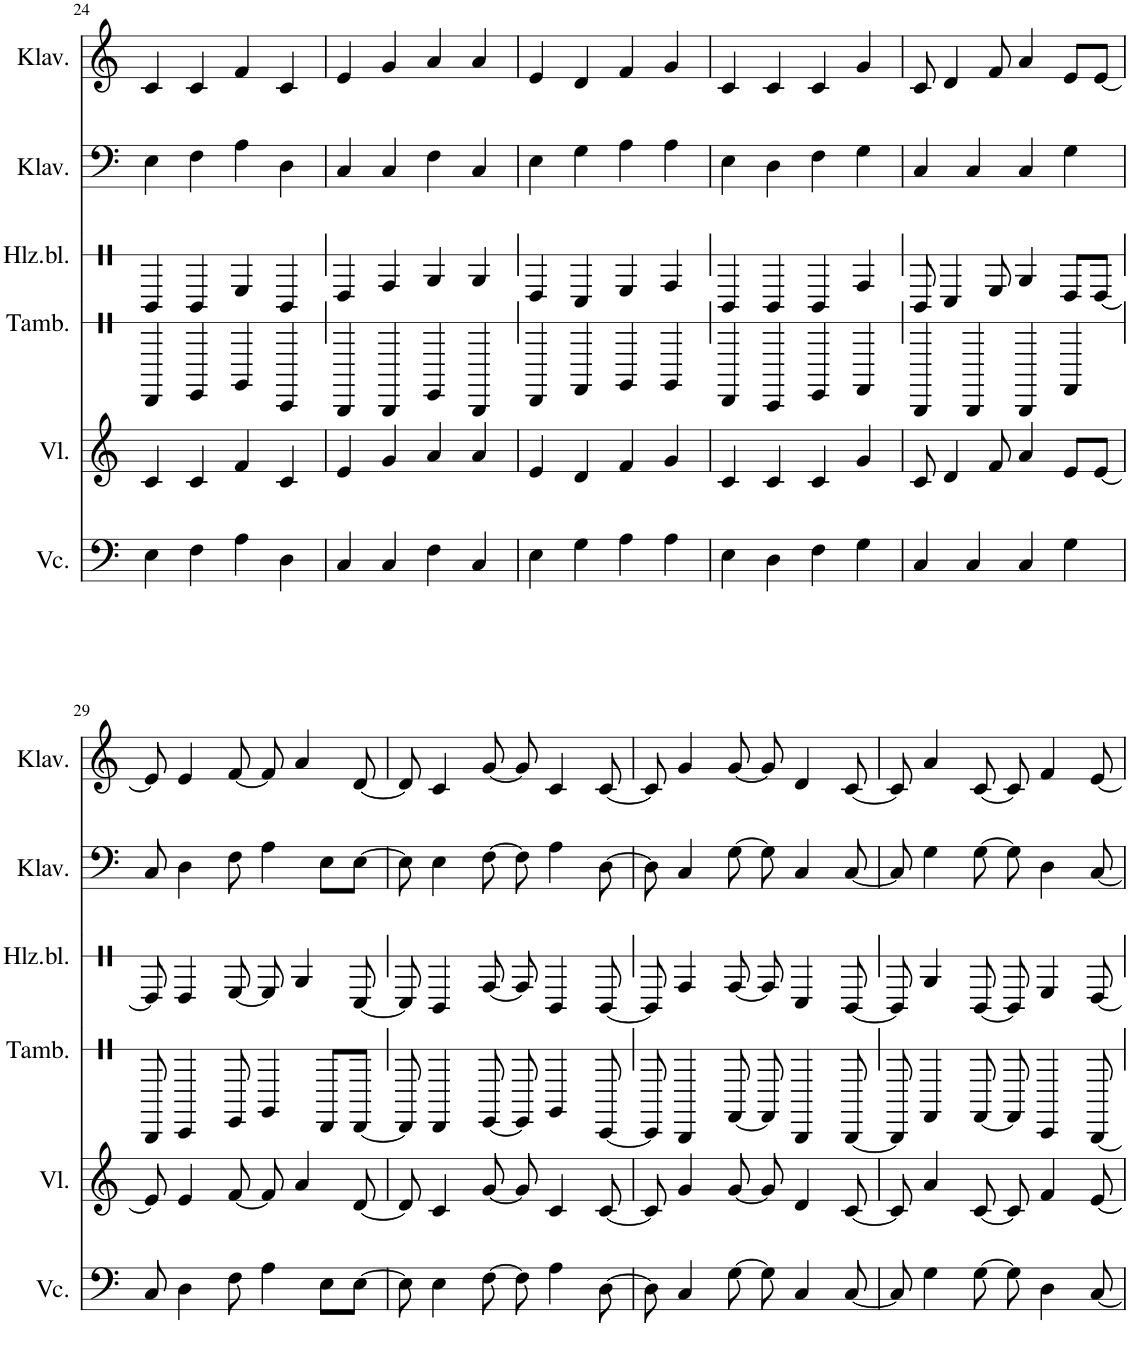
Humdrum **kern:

**kern	**kern	**kern	**kern	**kern	**kern
*part6	*part5	*part4	*part3	*part2	*part1
*staff6	*staff5	*staff4	*staff3	*staff2	*staff1
*I"Violoncello	*I"Violine	*I"Tamburin	*I"Holzblöcke	*I"Klavier	*I"Klavier
*I'Vc.	*I'Vl.	*I'Tamb.	*I'Hlz.bl.	*I'Klav.	*I'Klav.
!!LO:PB:g=z
*clefF4	*clefG2	*clefX	*clefX	*clefF4	*clefG2
*k[]	*k[]	*k[]	*k[]	*k[]	*k[]
*M4/4	*M4/4	*M4/4	*M4/4	*M4/4	*M4/4
=24	=24	=24	=24	=24	=24
4E\	4c/	4E/	4c/	4E\	4c/
4F\	4c/	4F/	4c/	4F\	4c/
4A\	4f/	4A/	4f/	4A\	4f/
4D\	4c/	4D/	4c/	4D\	4c/
=25	=25	=25	=25	=25	=25
4C/	4e/	4C/	4e/	4C/	4e/
4C/	4g/	4C/	4g/	4C/	4g/
4F\	4a/	4F/	4a/	4F\	4a/
4C/	4a/	4C/	4a/	4C/	4a/
=26	=26	=26	=26	=26	=26
4E\	4e/	4E/	4e/	4E\	4e/
4G\	4d/	4G/	4d/	4G\	4d/
4A\	4f/	4A/	4f/	4A\	4f/
4A\	4g/	4A/	4g/	4A\	4g/
=27	=27	=27	=27	=27	=27
4E\	4c/	4E/	4c/	4E\	4c/
4D\	4c/	4D/	4c/	4D\	4c/
4F\	4c/	4F/	4c/	4F\	4c/
4G\	4g/	4G/	4g/	4G\	4g/
=28	=28	=28	=28	=28	=28
4C/	8c/	4C/	8c/	4C/	8c/
.	4d/	.	4d/	.	4d/
4C/	.	4C/	.	4C/	.
.	8f/	.	8f/	.	8f/
4C/	4a/	4C/	4a/	4C/	4a/
4G\	8e/L	4G/	8e/L	4G\	8e/L
.	[8e/J	.	[8e/J	.	[8e/J
!!LO:LB:g=z
=29	=29	=29	=29	=29	=29
8C/	8e/]	8C/	8e/]	8C/	8e/]
4D\	4e/	4D/	4e/	4D\	4e/
8F\	[8f/	8F/	[8f/	8F\	[8f/
4A\	8f/]	4A/	8f/]	4A\	8f/]
.	4a/	.	4a/	.	4a/
8E\L	.	8E/L	.	8E\L	.
[8E\J	[8d/	[8E/J	[8d/	[8E\J	[8d/
=30	=30	=30	=30	=30	=30
8E\]	8d/]	8E/]	8d/]	8E\]	8d/]
4E\	4c/	4E/	4c/	4E\	4c/
[8F\	[8g/	[8F/	[8g/	[8F\	[8g/
8F\]	8g/]	8F/]	8g/]	8F\]	8g/]
4A\	4c/	4A/	4c/	4A\	4c/
[8D\	[8c/	[8D/	[8c/	[8D\	[8c/
=31	=31	=31	=31	=31	=31
8D\]	8c/]	8D/]	8c/]	8D\]	8c/]
4C/	4g/	4C/	4g/	4C/	4g/
[8G\	[8g/	[8G/	[8g/	[8G\	[8g/
8G\]	8g/]	8G/]	8g/]	8G\]	8g/]
4C/	4d/	4C/	4d/	4C/	4d/
[8C/	[8c/	[8C/	[8c/	[8C/	[8c/
=32	=32	=32	=32	=32	=32
8C/]	8c/]	8C/]	8c/]	8C/]	8c/]
4G\	4a/	4G/	4a/	4G\	4a/
[8G\	[8c/	[8G/	[8c/	[8G\	[8c/
8G\]	8c/]	8G/]	8c/]	8G\]	8c/]
4D\	4f/	4D/	4f/	4D\	4f/
[8C/	[8e/	[8C/	[8e/	[8C/	[8e/
=	=	=	=	=	=
*-	*-	*-	*-	*-	*-
